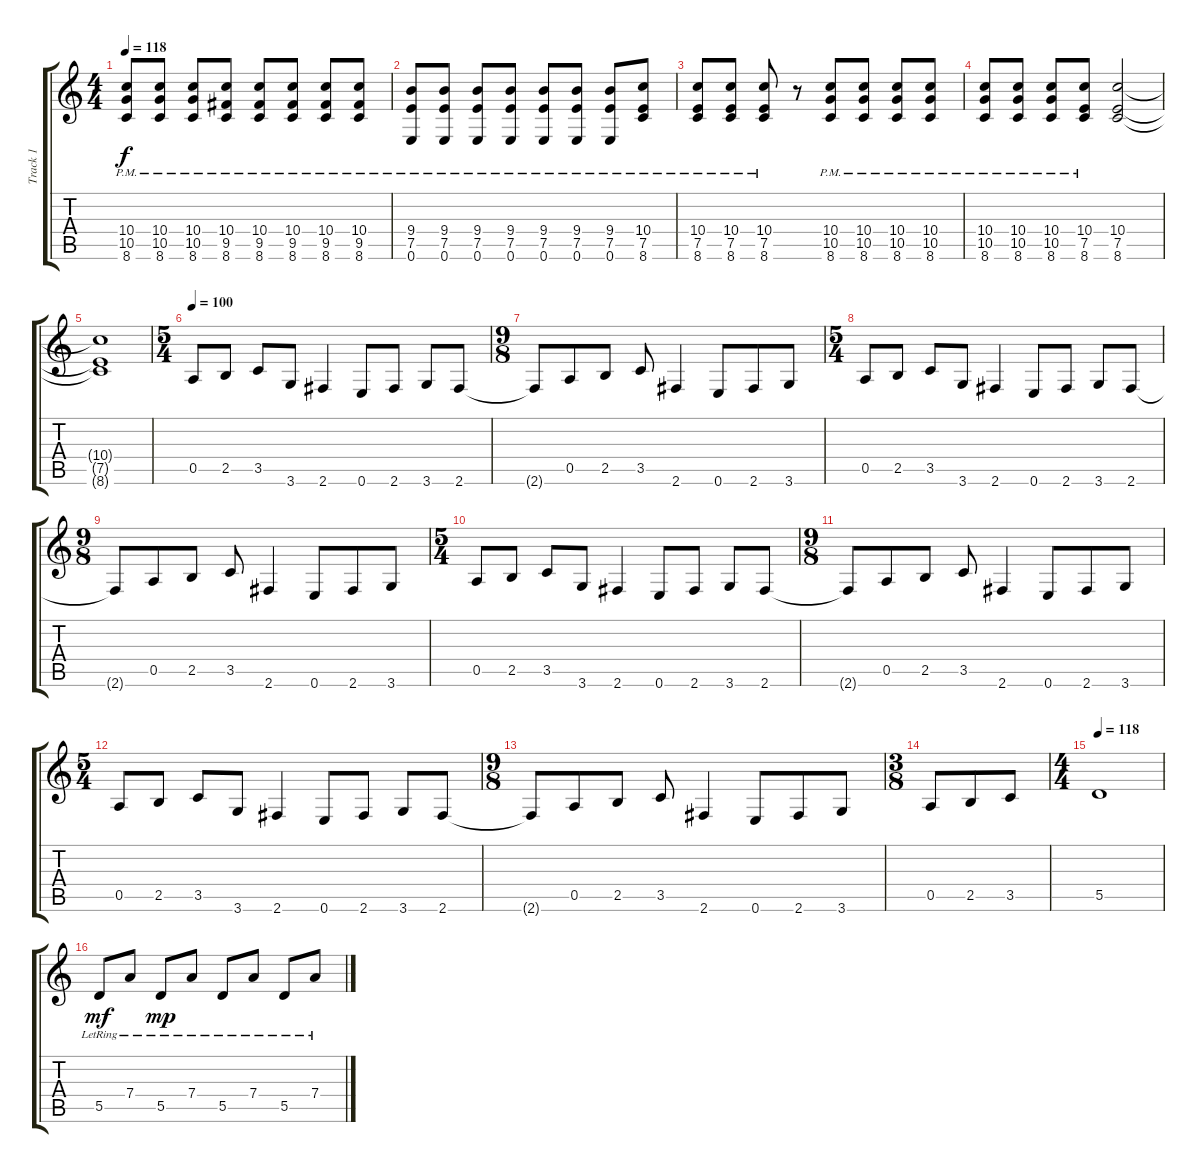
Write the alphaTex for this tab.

\track ("Track 1" "Track 1") {instrument distortionguitar}
\staff {score tabs}
\tuning (E4 B3 G3 D3 A2 E2) {hide}
\ts (4 4)
\tempo 118
\clef g2
\ks c
(10.4{pm} 10.5{pm} 8.6{pm}).8{dy f} (10.4{pm} 10.5{pm} 8.6{pm}).8 (10.4{pm} 10.5{pm} 8.6{pm}).8 (10.4{pm} 9.5{pm} 8.6{pm}).8 (10.4{pm} 9.5{pm} 8.6{pm}).8 (10.4{pm} 9.5{pm} 8.6{pm}).8 (10.4{pm} 9.5{pm} 8.6{pm}).8 (10.4{pm} 9.5{pm} 8.6{pm}).8 |
(9.4{pm} 7.5{pm} 0.6{pm}).8 (9.4{pm} 7.5{pm} 0.6{pm}).8 (9.4{pm} 7.5{pm} 0.6{pm}).8 (9.4{pm} 7.5{pm} 0.6{pm}).8 (9.4{pm} 7.5{pm} 0.6{pm}).8 (9.4{pm} 7.5{pm} 0.6{pm}).8 (9.4{pm} 7.5{pm} 0.6{pm}).8 (10.4{pm} 7.5{pm} 8.6{pm}).8 |
(10.4{pm} 7.5{pm} 8.6{pm}).8 (10.4{pm} 7.5{pm} 8.6{pm}).8 (10.4{pm} 7.5{pm} 8.6{pm}).8 r.8 (10.4{pm} 10.5{pm} 8.6{pm}).8 (10.4{pm} 10.5{pm} 8.6{pm}).8 (10.4{pm} 10.5{pm} 8.6{pm}).8 (10.4{pm} 10.5{pm} 8.6{pm}).8 |
(10.4{pm} 10.5{pm} 8.6{pm}).8 (10.4{pm} 10.5{pm} 8.6{pm}).8 (10.4{pm} 10.5{pm} 8.6{pm}).8 (10.4{pm} 7.5{pm} 8.6{pm}).8 (10.4 7.5 8.6).2 |
(10.4{t} 7.5{t} 8.6{t}).1{volume 6} |
\ts (5 4)
\tempo 100
0.5.8{volume 13} 2.5.8 3.5.8 3.6.8 2.6.4 0.6.8 2.6.8 3.6.8 2.6.8 |
\ts (9 8)
2.6{t}.8 0.5.8 2.5.8 3.5.8 2.6.4 0.6.8 2.6.8 3.6.8 |
\ts (5 4)
0.5.8 2.5.8 3.5.8 3.6.8 2.6.4 0.6.8 2.6.8 3.6.8 2.6.8 |
\ts (9 8)
2.6{t}.8 0.5.8 2.5.8 3.5.8 2.6.4 0.6.8 2.6.8 3.6.8 |
\ts (5 4)
0.5.8 2.5.8 3.5.8 3.6.8 2.6.4 0.6.8 2.6.8 3.6.8 2.6.8 |
\ts (9 8)
2.6{t}.8 0.5.8 2.5.8 3.5.8 2.6.4 0.6.8 2.6.8 3.6.8 |
\ts (5 4)
0.5.8 2.5.8 3.5.8 3.6.8 2.6.4 0.6.8 2.6.8 3.6.8 2.6.8 |
\ts (9 8)
2.6{t}.8 0.5.8 2.5.8 3.5.8 2.6.4 0.6.8 2.6.8 3.6.8 |
\ts (3 8)
0.5.8 2.5.8 3.5.8 |
\ts (4 4)
\tempo 118
5.5.1{volume 3} |
5.5{lr}.8{dy mf volume 6 instrument fx4atmosphere} 7.4{lr}.8 5.5{lr}.8{dy mp} 7.4{lr}.8 5.5{lr}.8{volume 10} 7.4{lr}.8 5.5{lr}.8 7.4{lr}.8
